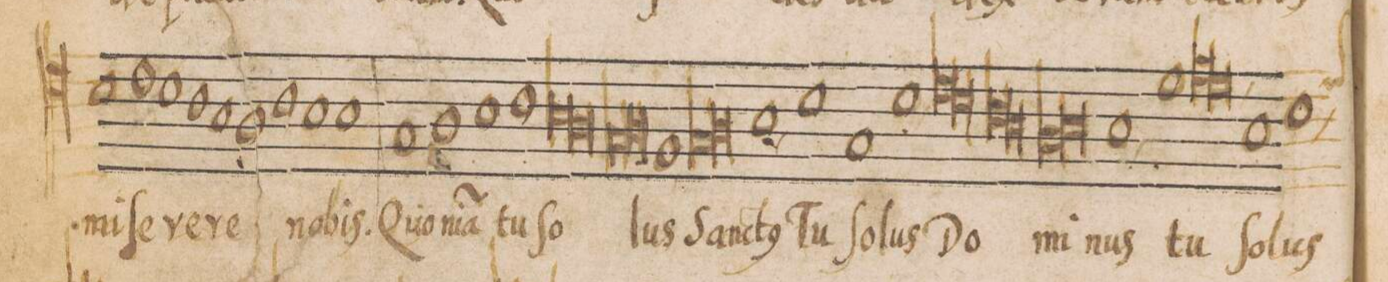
**kern	**text
*I"TENOR	*
*clefC5	*
*k[]	*
*met(C|)	*
*M2/1	*
1B	mi-
1c	-ſe-
=112-	=112-
1B	.
1A	-re-
=113-	=113-
1G	-re
1F	.
=114-	=114-
1A	.
1G	no-
=115-	=115-
1G	-bis.
1E	Quo-
=116-	=116-
1F	-ni-
1G	-a(m)
=117-	=117-
1A	tu
*lig	*
1G	ſo-
=118-	=118-
1F	.
*Xlig	*
*lig	*
1E	.
=119-	=119-
1F	.
*Xlig	*
1D	-lus
=120-	=120-
*lig	*
1E	Sanc-
1F	.
*Xlig	*
=121-	=121-
1G,<	-t(us)
1B	Tu
=122-	=122-
1E	ſo-
1B,<	-lus
=123-	=123-
*lig	*
1c	Do-
1B	.
*Xlig	*
=124-	=124-
*lig	*
1A	.
1G	.
*Xlig	*
=125-	=125-
*lig	*
1F	-mi-
1G	.
*Xlig	*
=126-	=126-
1G,<	-nus
1d	tu
=127-	=127-
*lig	*
1e	.
1d,	.
*Xlig	*
=128-	=128-
1G	ſo-
*custos:d	*
1B,	-lus
=129-	=129-
*-	*-
